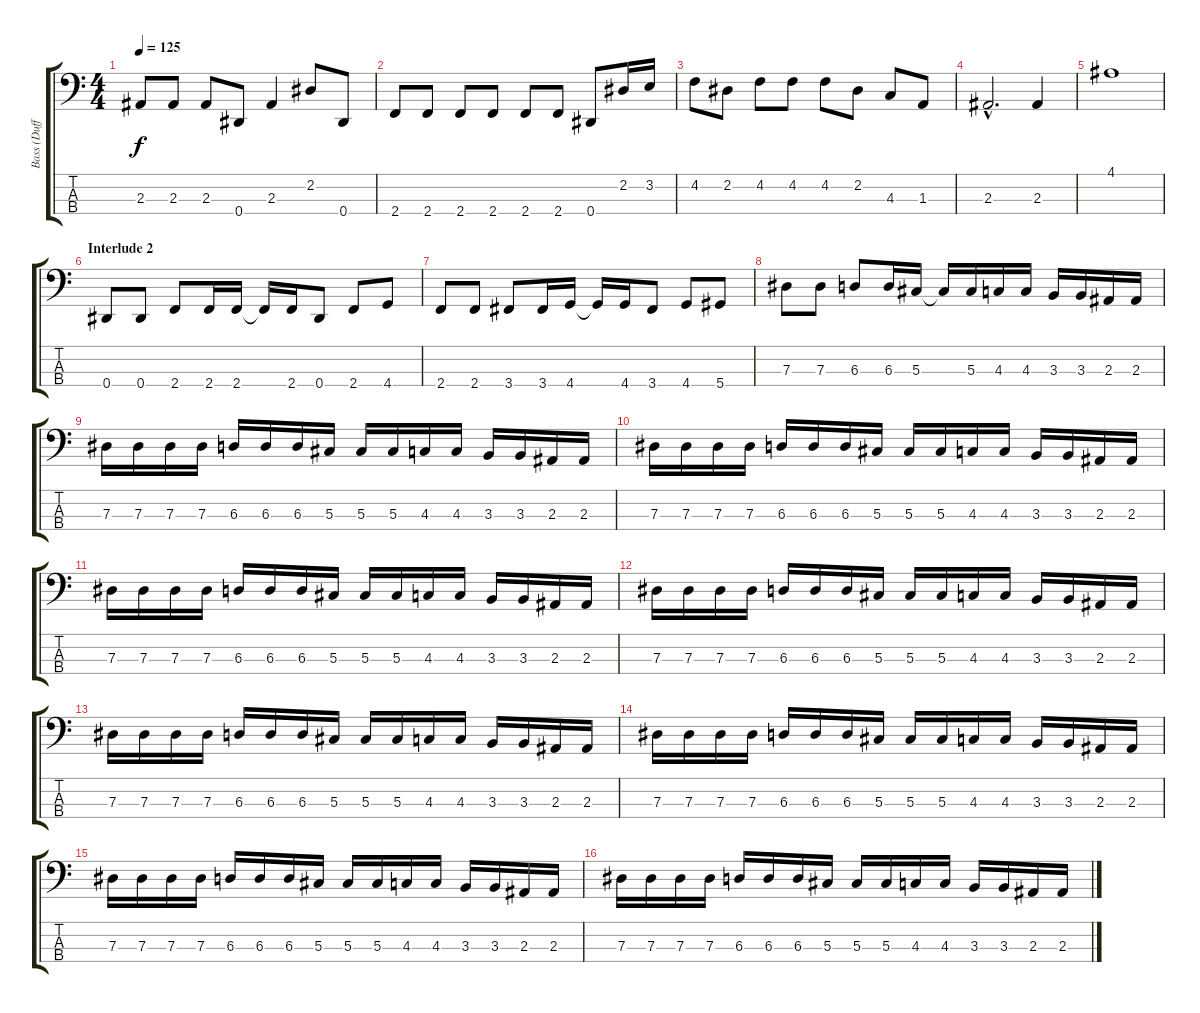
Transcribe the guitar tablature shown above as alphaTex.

\track ("Bass (Duff)" "Bass (Duff") {instrument electricbasspick}
\staff {score tabs}
\tuning (Gb2 Db2 Ab1 Eb1) {hide}
\ts (4 4)
\tempo 125
\clef f4
\ks c
2.3{t}.8{dy f} 2.3.8 2.3.8 0.4.8 2.3.4 2.2.8 0.4.8 |
2.4.8 2.4.8 2.4.8 2.4.8 2.4.8 2.4.8 0.4.8 2.2.16 3.2.16 |
4.2.8 2.2.8 4.2.8 4.2.8 4.2.8 2.2.8 4.3.8 1.3.8 |
2.3{hac}.2{d} 2.3.4 |
4.1.1 |
\section ("" "Interlude 2")
0.4.8 0.4.8 2.4.8 2.4.16 2.4.16 2.4{t}.16 2.4.16 0.4.8 2.4.8 4.4.8 |
2.4.8 2.4.8 3.4.8 3.4.16 4.4.16 4.4{t}.16 4.4.16 3.4.8 4.4.8 5.4.8 |
7.3.8 7.3.8 6.3.8 6.3.16 5.3.16 5.3{t}.16 5.3.16 4.3.16 4.3.16 3.3.16 3.3.16 2.3.16 2.3.16 |
7.3.16 7.3.16 7.3.16 7.3.16 6.3.16 6.3.16 6.3.16 5.3.16 5.3.16 5.3.16 4.3.16 4.3.16 3.3.16 3.3.16 2.3.16 2.3.16 |
7.3.16 7.3.16 7.3.16 7.3.16 6.3.16 6.3.16 6.3.16 5.3.16 5.3.16 5.3.16 4.3.16 4.3.16 3.3.16 3.3.16 2.3.16 2.3.16 |
7.3.16 7.3.16 7.3.16 7.3.16 6.3.16 6.3.16 6.3.16 5.3.16 5.3.16 5.3.16 4.3.16 4.3.16 3.3.16 3.3.16 2.3.16 2.3.16 |
7.3.16 7.3.16 7.3.16 7.3.16 6.3.16 6.3.16 6.3.16 5.3.16 5.3.16 5.3.16 4.3.16 4.3.16 3.3.16 3.3.16 2.3.16 2.3.16 |
7.3.16 7.3.16 7.3.16 7.3.16 6.3.16 6.3.16 6.3.16 5.3.16 5.3.16 5.3.16 4.3.16 4.3.16 3.3.16 3.3.16 2.3.16 2.3.16 |
7.3.16 7.3.16 7.3.16 7.3.16 6.3.16 6.3.16 6.3.16 5.3.16 5.3.16 5.3.16 4.3.16 4.3.16 3.3.16 3.3.16 2.3.16 2.3.16 |
7.3.16 7.3.16 7.3.16 7.3.16 6.3.16 6.3.16 6.3.16 5.3.16 5.3.16 5.3.16 4.3.16 4.3.16 3.3.16 3.3.16 2.3.16 2.3.16 |
7.3.16 7.3.16 7.3.16 7.3.16 6.3.16 6.3.16 6.3.16 5.3.16 5.3.16 5.3.16 4.3.16 4.3.16 3.3.16 3.3.16 2.3.16 2.3.16
